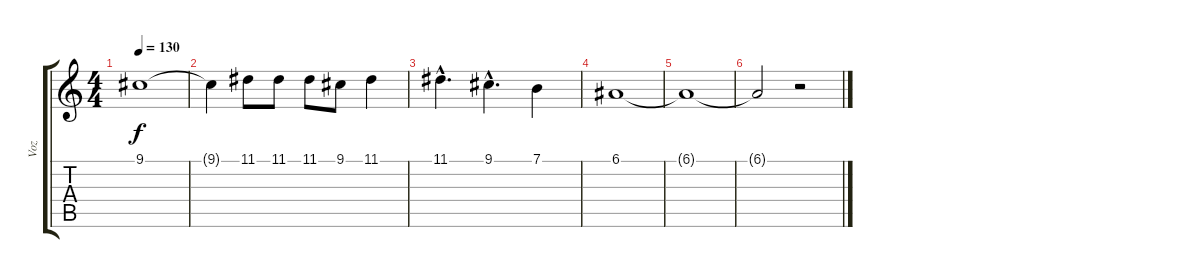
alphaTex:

\track ("Voz" "Voz") {instrument clarinet}
\staff {score tabs}
\tuning (E4 B3 G3 D3 A2 E2) {hide}
\ts (4 4)
\tempo 130
\clef g2
\ks c
9.1.1{dy f} |
9.1{t}.4 11.1.8 11.1.8 11.1.8 9.1.8 11.1.4 |
11.1{hac}.4{d} 9.1{hac}.4{d} 7.1.4 |
6.1.1{instrument applause} |
6.1{t}.1 |
6.1{t}.2 r.2
